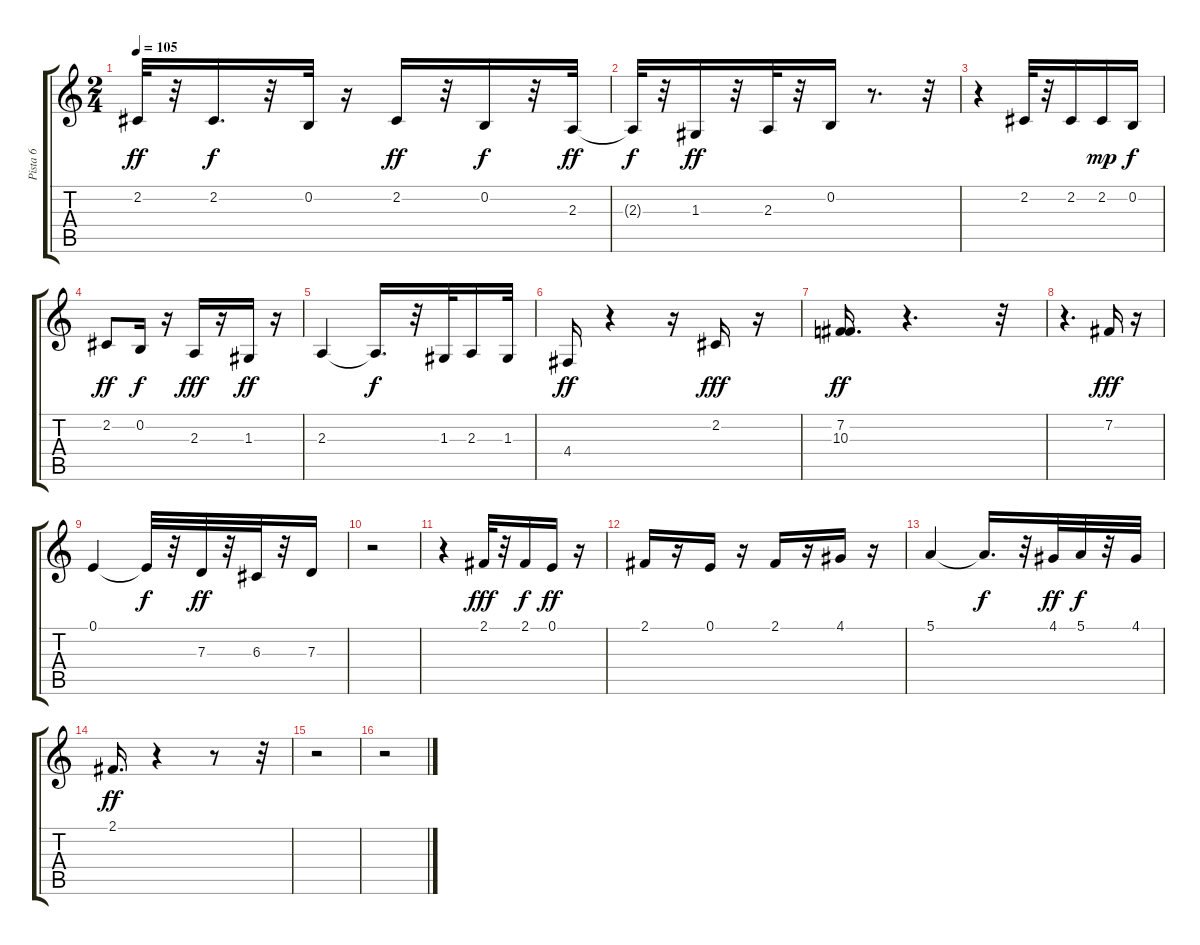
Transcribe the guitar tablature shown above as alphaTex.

\track ("Pista 6" "Pista 6") {instrument trombone}
\staff {score tabs}
\tuning (E4 B3 G3 D3 A2 E2) {hide}
\ts (2 4)
\tempo 105
\clef g2
\ks c
2.2.32{dy ff} r.32 2.2.16{d dy f} r.32 0.2.32 r.16 2.2.16{dy ff} r.32 0.2.16{dy f} r.32 2.3.32{dy ff} |
2.3{t}.32{dy f} r.32 1.3.16{dy ff} r.32 2.3.32 r.32 0.2.16 r.8{d} r.32 |
r.4 2.2.32 r.32 2.2.16 2.2.16{dy mp} 0.2.16{dy f} |
2.2.8{dy ff} 0.2.16{dy f} r.16 2.3.16{dy fff} r.16 1.3.16{dy ff} r.16 |
2.3.4 2.3{t}.16{d dy f} r.32 1.3.32 2.3.16 1.3.32 |
4.4.16{dy ff} r.4 r.16 2.2.16{dy fff} r.16 |
(7.2 10.3).16{d dy ff} r.4{d} r.32 |
r.4{d} 7.2.16{dy fff} r.16 |
0.1.4 0.1{t}.32{dy f} r.32 7.3.32{dy ff} r.32 6.3.32 r.32 7.3.16 |
r.2 |
r.4 2.1.32{dy fff} r.32 2.1.16{dy f} 0.1.16{dy ff} r.16 |
2.1.16 r.16 0.1.16 r.16 2.1.16 r.16 4.1.16 r.16 |
5.1.4 5.1{t}.16{d dy f} r.32 4.1.32{dy ff} 5.1.32{dy f} r.32 4.1.32 |
2.1.16{d dy ff} r.4 r.8 r.32 |
r.2 |
r.2
